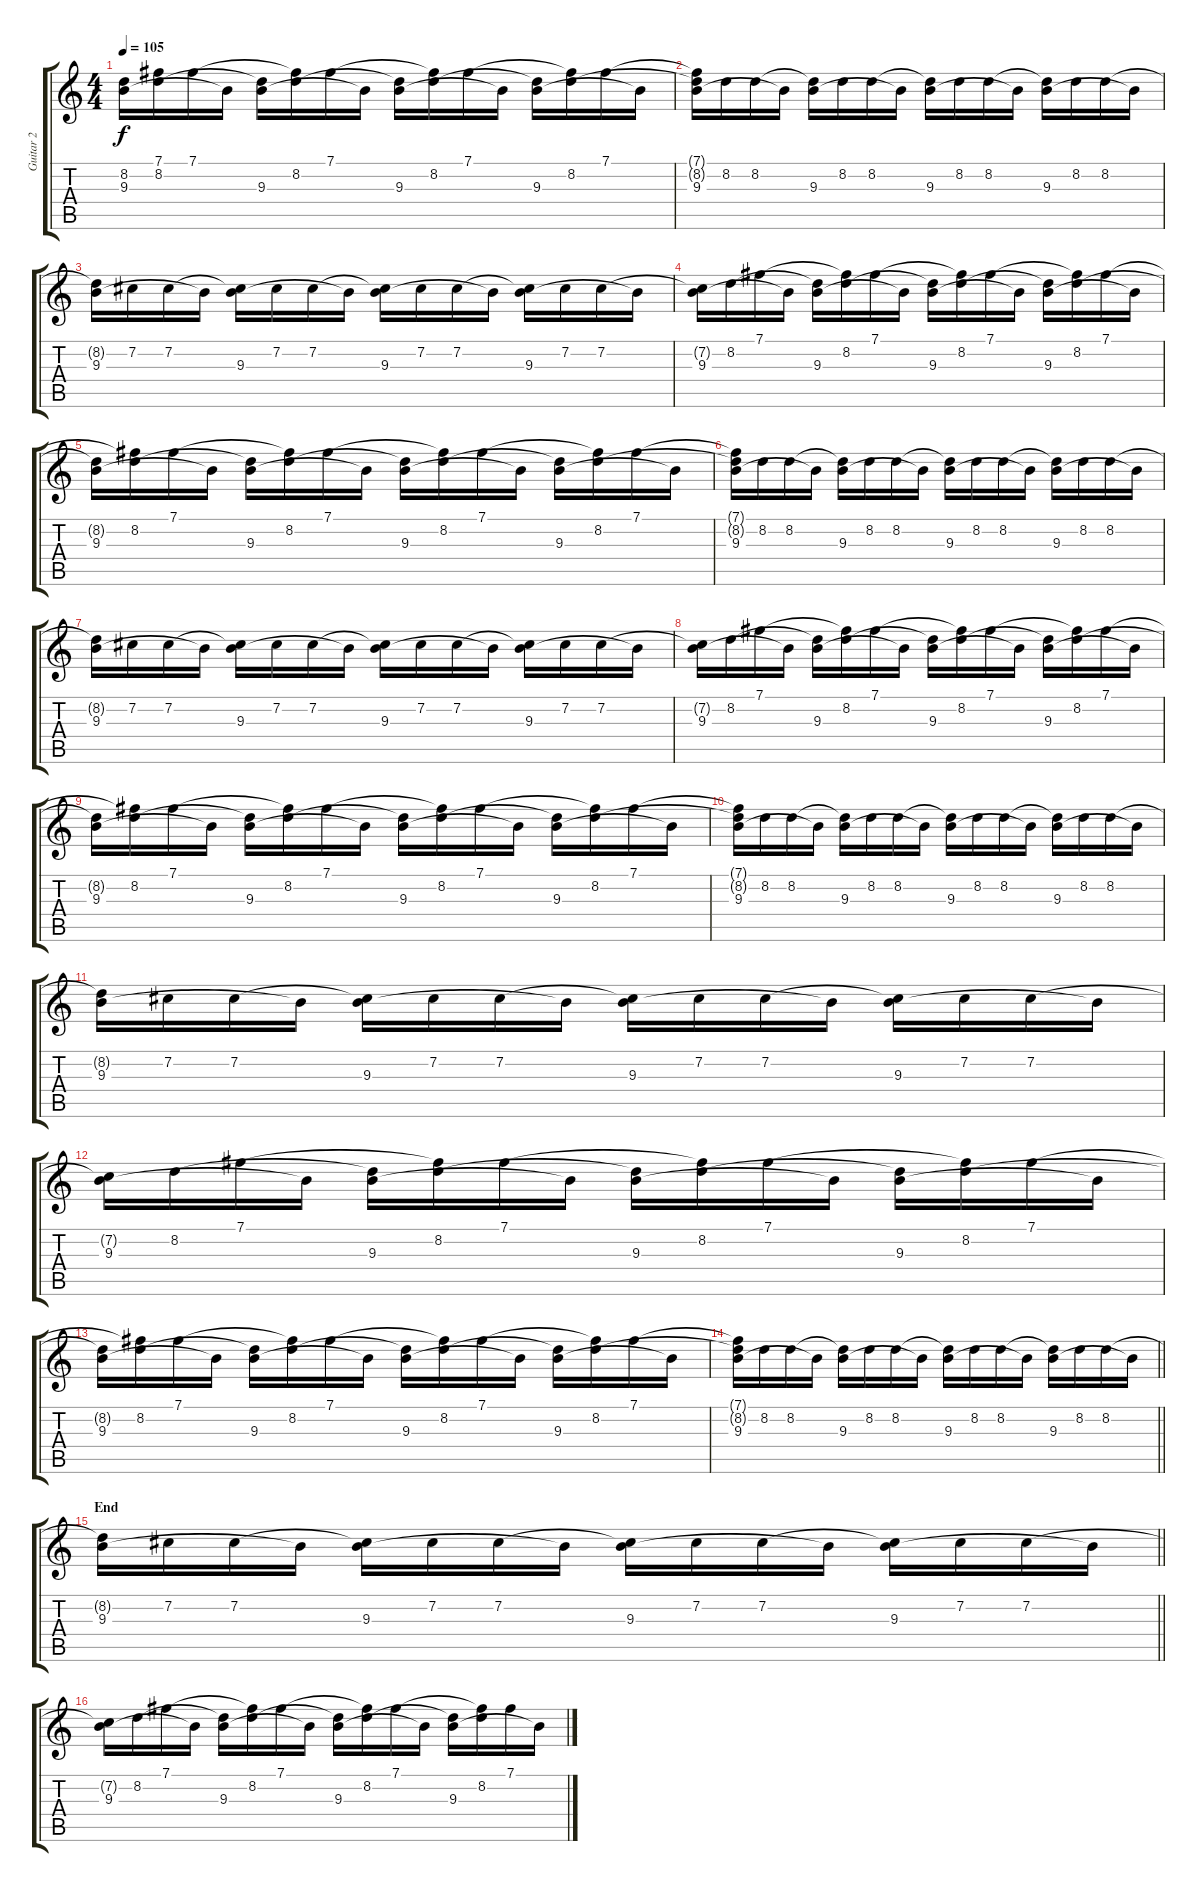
\track ("Guitar 2" "Guitar 2") {instrument overdrivenguitar}
\staff {score tabs}
\tuning (B3 Gb3 D3 A2 E2 B1) {hide}
\ts (4 4)
\tempo 105
\clef g2
\ks c
(8.2{t} 9.3).16{dy f} (7.1{t} 8.2).16 7.1.16 9.3{t}.16 (8.2{t} 9.3).16 (7.1{t} 8.2).16 7.1.16 9.3{t}.16 (8.2{t} 9.3).16 (7.1{t} 8.2).16 7.1.16 9.3{t}.16 (8.2{t} 9.3).16 (7.1{t} 8.2).16 7.1.16 9.3{t}.16 |
(7.1{t} 8.2{t} 9.3).16 8.2.16 8.2.16 9.3{t}.16 (8.2{t} 9.3).16 8.2.16 8.2.16 9.3{t}.16 (8.2{t} 9.3).16 8.2.16 8.2.16 9.3{t}.16 (8.2{t} 9.3).16 8.2.16 8.2.16 9.3{t}.16 |
(8.2{t} 9.3).16 7.2.16 7.2.16 9.3{t}.16 (7.2{t} 9.3).16 7.2.16 7.2.16 9.3{t}.16 (7.2{t} 9.3).16 7.2.16 7.2.16 9.3{t}.16 (7.2{t} 9.3).16 7.2.16 7.2.16 9.3{t}.16 |
(7.2{t} 9.3).16 8.2.16 7.1.16 9.3{t}.16 (8.2{t} 9.3).16 (7.1{t} 8.2).16 7.1.16 9.3{t}.16 (8.2{t} 9.3).16 (7.1{t} 8.2).16 7.1.16 9.3{t}.16 (8.2{t} 9.3).16 (7.1{t} 8.2).16 7.1.16 9.3{t}.16 |
(8.2{t} 9.3).16 (7.1{t} 8.2).16 7.1.16 9.3{t}.16 (8.2{t} 9.3).16 (7.1{t} 8.2).16 7.1.16 9.3{t}.16 (8.2{t} 9.3).16 (7.1{t} 8.2).16 7.1.16 9.3{t}.16 (8.2{t} 9.3).16 (7.1{t} 8.2).16 7.1.16 9.3{t}.16 |
(7.1{t} 8.2{t} 9.3).16 8.2.16 8.2.16 9.3{t}.16 (8.2{t} 9.3).16 8.2.16 8.2.16 9.3{t}.16 (8.2{t} 9.3).16 8.2.16 8.2.16 9.3{t}.16 (8.2{t} 9.3).16 8.2.16 8.2.16 9.3{t}.16 |
(8.2{t} 9.3).16 7.2.16 7.2.16 9.3{t}.16 (7.2{t} 9.3).16 7.2.16 7.2.16 9.3{t}.16 (7.2{t} 9.3).16 7.2.16 7.2.16 9.3{t}.16 (7.2{t} 9.3).16 7.2.16 7.2.16 9.3{t}.16 |
(7.2{t} 9.3).16 8.2.16 7.1.16 9.3{t}.16 (8.2{t} 9.3).16 (7.1{t} 8.2).16 7.1.16 9.3{t}.16 (8.2{t} 9.3).16 (7.1{t} 8.2).16 7.1.16 9.3{t}.16 (8.2{t} 9.3).16 (7.1{t} 8.2).16 7.1.16 9.3{t}.16 |
(8.2{t} 9.3).16 (7.1{t} 8.2).16 7.1.16 9.3{t}.16 (8.2{t} 9.3).16 (7.1{t} 8.2).16 7.1.16 9.3{t}.16 (8.2{t} 9.3).16 (7.1{t} 8.2).16 7.1.16 9.3{t}.16 (8.2{t} 9.3).16 (7.1{t} 8.2).16 7.1.16 9.3{t}.16 |
(7.1{t} 8.2{t} 9.3).16 8.2.16 8.2.16 9.3{t}.16 (8.2{t} 9.3).16 8.2.16 8.2.16 9.3{t}.16 (8.2{t} 9.3).16 8.2.16 8.2.16 9.3{t}.16 (8.2{t} 9.3).16 8.2.16 8.2.16 9.3{t}.16 |
(8.2{t} 9.3).16 7.2.16 7.2.16 9.3{t}.16 (7.2{t} 9.3).16 7.2.16 7.2.16 9.3{t}.16 (7.2{t} 9.3).16 7.2.16 7.2.16 9.3{t}.16 (7.2{t} 9.3).16 7.2.16 7.2.16 9.3{t}.16 |
(7.2{t} 9.3).16 8.2.16 7.1.16 9.3{t}.16 (8.2{t} 9.3).16 (7.1{t} 8.2).16 7.1.16 9.3{t}.16 (8.2{t} 9.3).16 (7.1{t} 8.2).16 7.1.16 9.3{t}.16 (8.2{t} 9.3).16 (7.1{t} 8.2).16 7.1.16 9.3{t}.16 |
(8.2{t} 9.3).16 (7.1{t} 8.2).16 7.1.16 9.3{t}.16 (8.2{t} 9.3).16 (7.1{t} 8.2).16 7.1.16 9.3{t}.16 (8.2{t} 9.3).16 (7.1{t} 8.2).16 7.1.16 9.3{t}.16 (8.2{t} 9.3).16 (7.1{t} 8.2).16 7.1.16 9.3{t}.16 |
\barLineRight lightlight
(7.1{t} 8.2{t} 9.3).16 8.2.16 8.2.16 9.3{t}.16 (8.2{t} 9.3).16 8.2.16 8.2.16 9.3{t}.16 (8.2{t} 9.3).16 8.2.16 8.2.16 9.3{t}.16 (8.2{t} 9.3).16 8.2.16 8.2.16 9.3{t}.16 |
\section ("" "End")
\barLineRight lightlight
(8.2{t} 9.3).16 7.2.16 7.2.16 9.3{t}.16 (7.2{t} 9.3).16 7.2.16 7.2.16 9.3{t}.16 (7.2{t} 9.3).16 7.2.16 7.2.16 9.3{t}.16 (7.2{t} 9.3).16 7.2.16 7.2.16 9.3{t}.16 |
\section ("" "")
(7.2{t} 9.3).16 8.2.16 7.1.16 9.3{t}.16 (8.2{t} 9.3).16 (7.1{t} 8.2).16 7.1.16 9.3{t}.16 (8.2{t} 9.3).16 (7.1{t} 8.2).16 7.1.16 9.3{t}.16 (8.2{t} 9.3).16 (7.1{t} 8.2).16 7.1.16 9.3{t}.16
